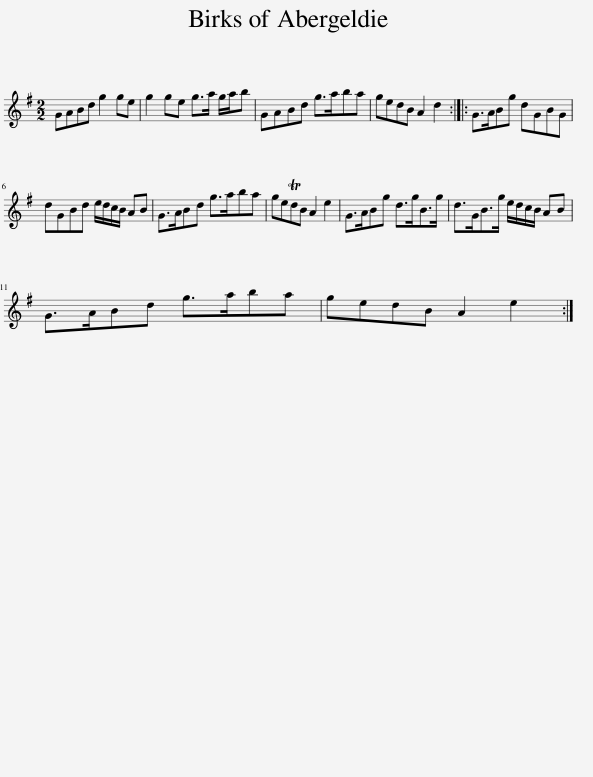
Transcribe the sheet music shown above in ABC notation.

X:1
L:1/8
M:2/2
I:linebreak $
K:G
V:1 treble
V:1
 GABd g2 ge | g2 ge g>a g/a/b | GABd g>aba | gedB A2 d2 :: G>ABg dGBG |$ %5
 dGBd e/d/c/B/ AB | G>ABd g>aba | geTdB A2 e2 | G>ABg d>gB>g | d>GB>g e/d/c/B/ AB |$ %10
 G>ABd g>aba | gedB A2 e2 :| %12
